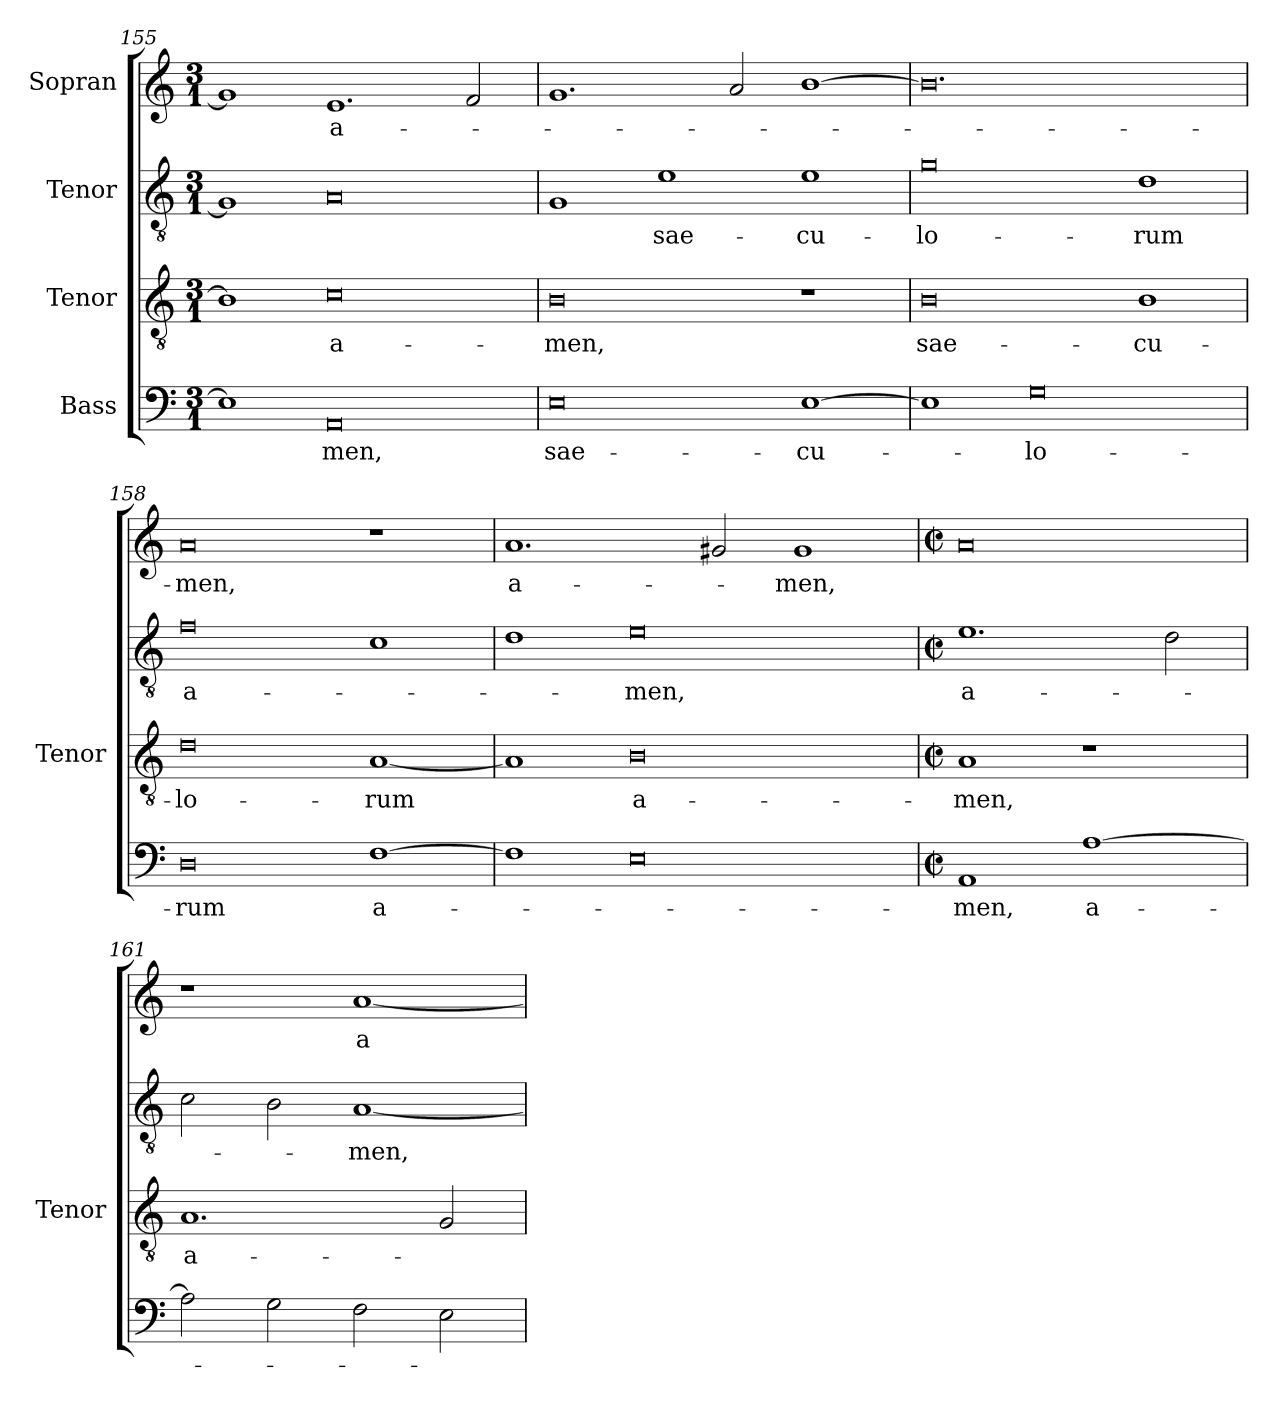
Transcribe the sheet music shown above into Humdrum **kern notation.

**kern	**text	**kern	**text	**kern	**text	**kern	**text
*part4	*part4	*part3	*part3	*part2	*part2	*part1	*part1
*staff4	*staff4	*staff3	*staff3	*staff2	*staff2	*staff1	*staff1
*I"Bass	*	*I"Tenor	*	*I"Tenor	*	*I"Sopran	*
*	*	*I'Tenor	*	*	*	*	*
*clefF4	*	*clefGv2	*	*clefGv2	*	*clefG2	*
*	*	*ITrd7c12	*	*ITrd7c12	*	*	*
*k[]	*	*k[]	*	*k[]	*	*k[]	*
*C:	*	*C:	*	*C:	*	*C:	*
*M3/1	*	*M3/1	*	*M3/1	*	*M3/1	*
=155	=155	=155	=155	=155	=155	=155	=155
1Ei]	.	1BBi]	.	1GGi]	.	1gi]	.
!	!LO:LY:b:color=#000000	!	!	!	!	!	!
!	!	!	!LO:LY:b:color=#000000	!	!	!	!
!	!	!	!	!	!	!	!LO:LY:b:color=#000000
0AAi	-men,	0Ci	a-	0AAi	.	1.ei	a-
.	.	.	.	.	.	2fi/	.
=156	=156	=156	=156	=156	=156	=156	=156
!	!LO:LY:b:color=#000000	!	!	!	!	!	!
!	!	!	!LO:LY:b:color=#000000	!	!	!	!
0Ei	sae-	0BBi	-men,	1GGi	.	1.gi	.
!	!	!	!	!	!LO:LY:b:color=#000000	!	!
.	.	.	.	1Ei	sae-	.	.
.	.	.	.	.	.	2ai/	.
!	!LO:LY:b:color=#000000	!	!	!	!	!	!
!	!	!	!	!	!LO:LY:b:color=#000000	!	!
[>1Ei	-cu-	1r	.	1Ei	-cu-	[>1bi	.
=157	=157	=157	=157	=157	=157	=157	=157
!	!	!	!LO:LY:b:color=#000000	!	!	!	!
!	!	!	!	!	!LO:LY:b:color=#000000	!	!
1Ei]	.	0BBi	sae-	0Gi	-lo-	0.bi]	.
!	!LO:LY:b:color=#000000	!	!	!	!	!	!
0Gi	-lo-	.	.	.	.	.	.
!	!	!	!LO:LY:b:color=#000000	!	!	!	!
!	!	!	!	!	!LO:LY:b:color=#000000	!	!
.	.	1BBi	-cu-	1Di	-rum	.	.
=158	=158	=158	=158	=158	=158	=158	=158
!	!LO:LY:b:color=#000000	!	!	!	!	!	!
!	!	!	!LO:LY:b:color=#000000	!	!	!	!
!	!	!	!	!	!LO:LY:b:color=#000000	!	!
!	!	!	!	!	!	!	!LO:LY:b:color=#000000
0Di	-rum	0Di	-lo-	0Fi	a-	0ai	-men,
!	!LO:LY:b:color=#000000	!	!	!	!	!	!
!	!	!	!LO:LY:b:color=#000000	!	!	!	!
[>1Fi	a-	[<1AAi	-rum	1Ci	.	1r	.
=159	=159	=159	=159	=159	=159	=159	=159
!	!	!	!	!	!	!	!LO:LY:b:color=#000000
1Fi]	.	1AAi]	.	1Di	.	1.ai	a-
!	!	!	!LO:LY:b:color=#000000	!	!	!	!
!	!	!	!	!	!LO:LY:b:color=#000000	!	!
0Ei	.	0BBi	a-	0Ei	-men,	.	.
.	.	.	.	.	.	2g#Xi/	.
!	!	!	!	!	!	!	!LO:LY:b:color=#000000
.	.	.	.	.	.	1g#i	-men,
!!LO:PB:g=z
=160	=160	=160	=160	=160	=160	=160	=160
*M2/2	*	*M2/2	*	*M2/2	*	*M2/2	*
*met(c|)	*	*met(c|)	*	*met(c|)	*	*met(c|)	*
!	!LO:LY:b:color=#000000	!	!	!	!	!	!
!	!	!	!LO:LY:b:color=#000000	!	!	!	!
!	!	!	!	!	!LO:LY:b:color=#000000	!	!
1AAi	-men,	1AAi	-men,	1.Ei	a-	0ai	.
!	!LO:LY:b:color=#000000	!	!	!	!	!	!
[>1Ai	a-	1r	.	.	.	.	.
.	.	.	.	2Di\	.	.	.
=161	=161	=161	=161	=161	=161	=161	=161
!	!	!	!LO:LY:b:color=#000000	!	!	!	!
2Ai\]	.	1.AAi	a-	2Ci\	.	1r	.
2Gi\	.	.	.	2BBi\	.	.	.
!	!	!	!	!	!LO:LY:b:color=#000000	!	!
!	!	!	!	!	!	!	!LO:LY:b:color=#000000
2Fi\	.	.	.	[<1AAi	-men,	[<1ai	a-
2Ei\	.	2GGi/	.	.	.	.	.
=	=	=	=	=	=	=	=
*-	*-	*-	*-	*-	*-	*-	*-
